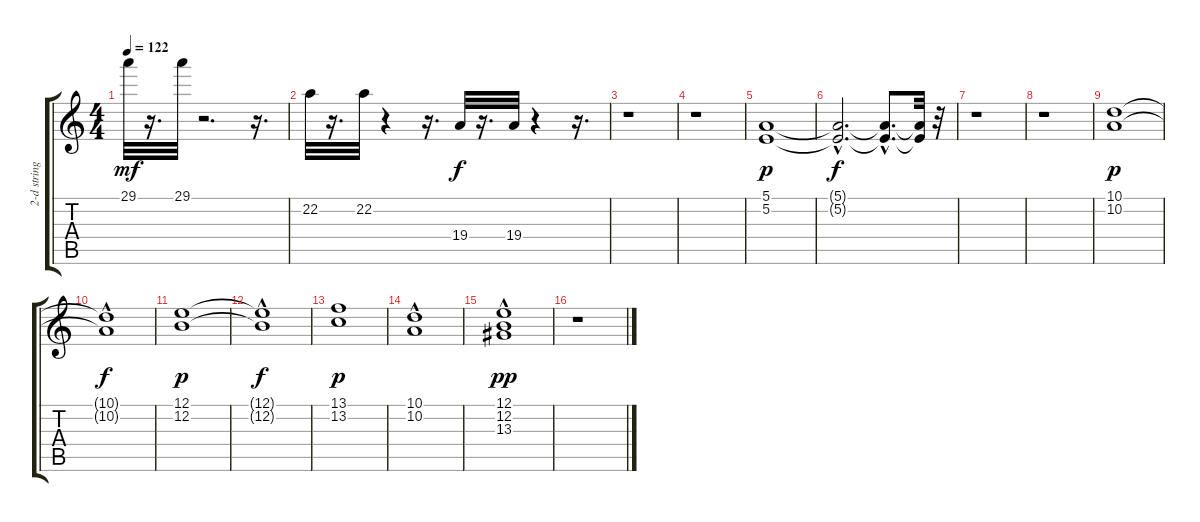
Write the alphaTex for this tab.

\track ("2-d strings" "2-d string") {instrument stringensemble1}
\staff {score tabs}
\tuning (E4 B3 G3 D3 A2 E2) {hide}
\ts (4 4)
\tempo 122
\clef g2
\ks c
29.1.32{dy mf} r.16{d} 29.1.32 r.2{d} r.16{d} |
22.2.32 r.16{d} 22.2.32 r.4 r.16{d} 19.4.32{dy f} r.16{d} 19.4.32 r.4 r.16{d} |
r.1 |
r.1 |
(5.1 5.2).1{dy p} |
(5.1{hac t} 5.2{hac t}).2{d dy f} (5.1{hac t} 5.2{hac t}).8{d} (5.1{t} 5.2{t}).32 r.32 |
r.1 |
r.1 |
(10.1 10.2).1{dy p} |
(10.1{t} 10.2{hac t}).1{dy f} |
(12.1 12.2).1{dy p} |
(12.1{t} 12.2{hac t}).1{dy f} |
(13.1 13.2).1{dy p} |
(10.1 10.2{hac}).1 |
(12.1 12.2{hac} 13.3{hac}).1{dy pp} |
r.1
